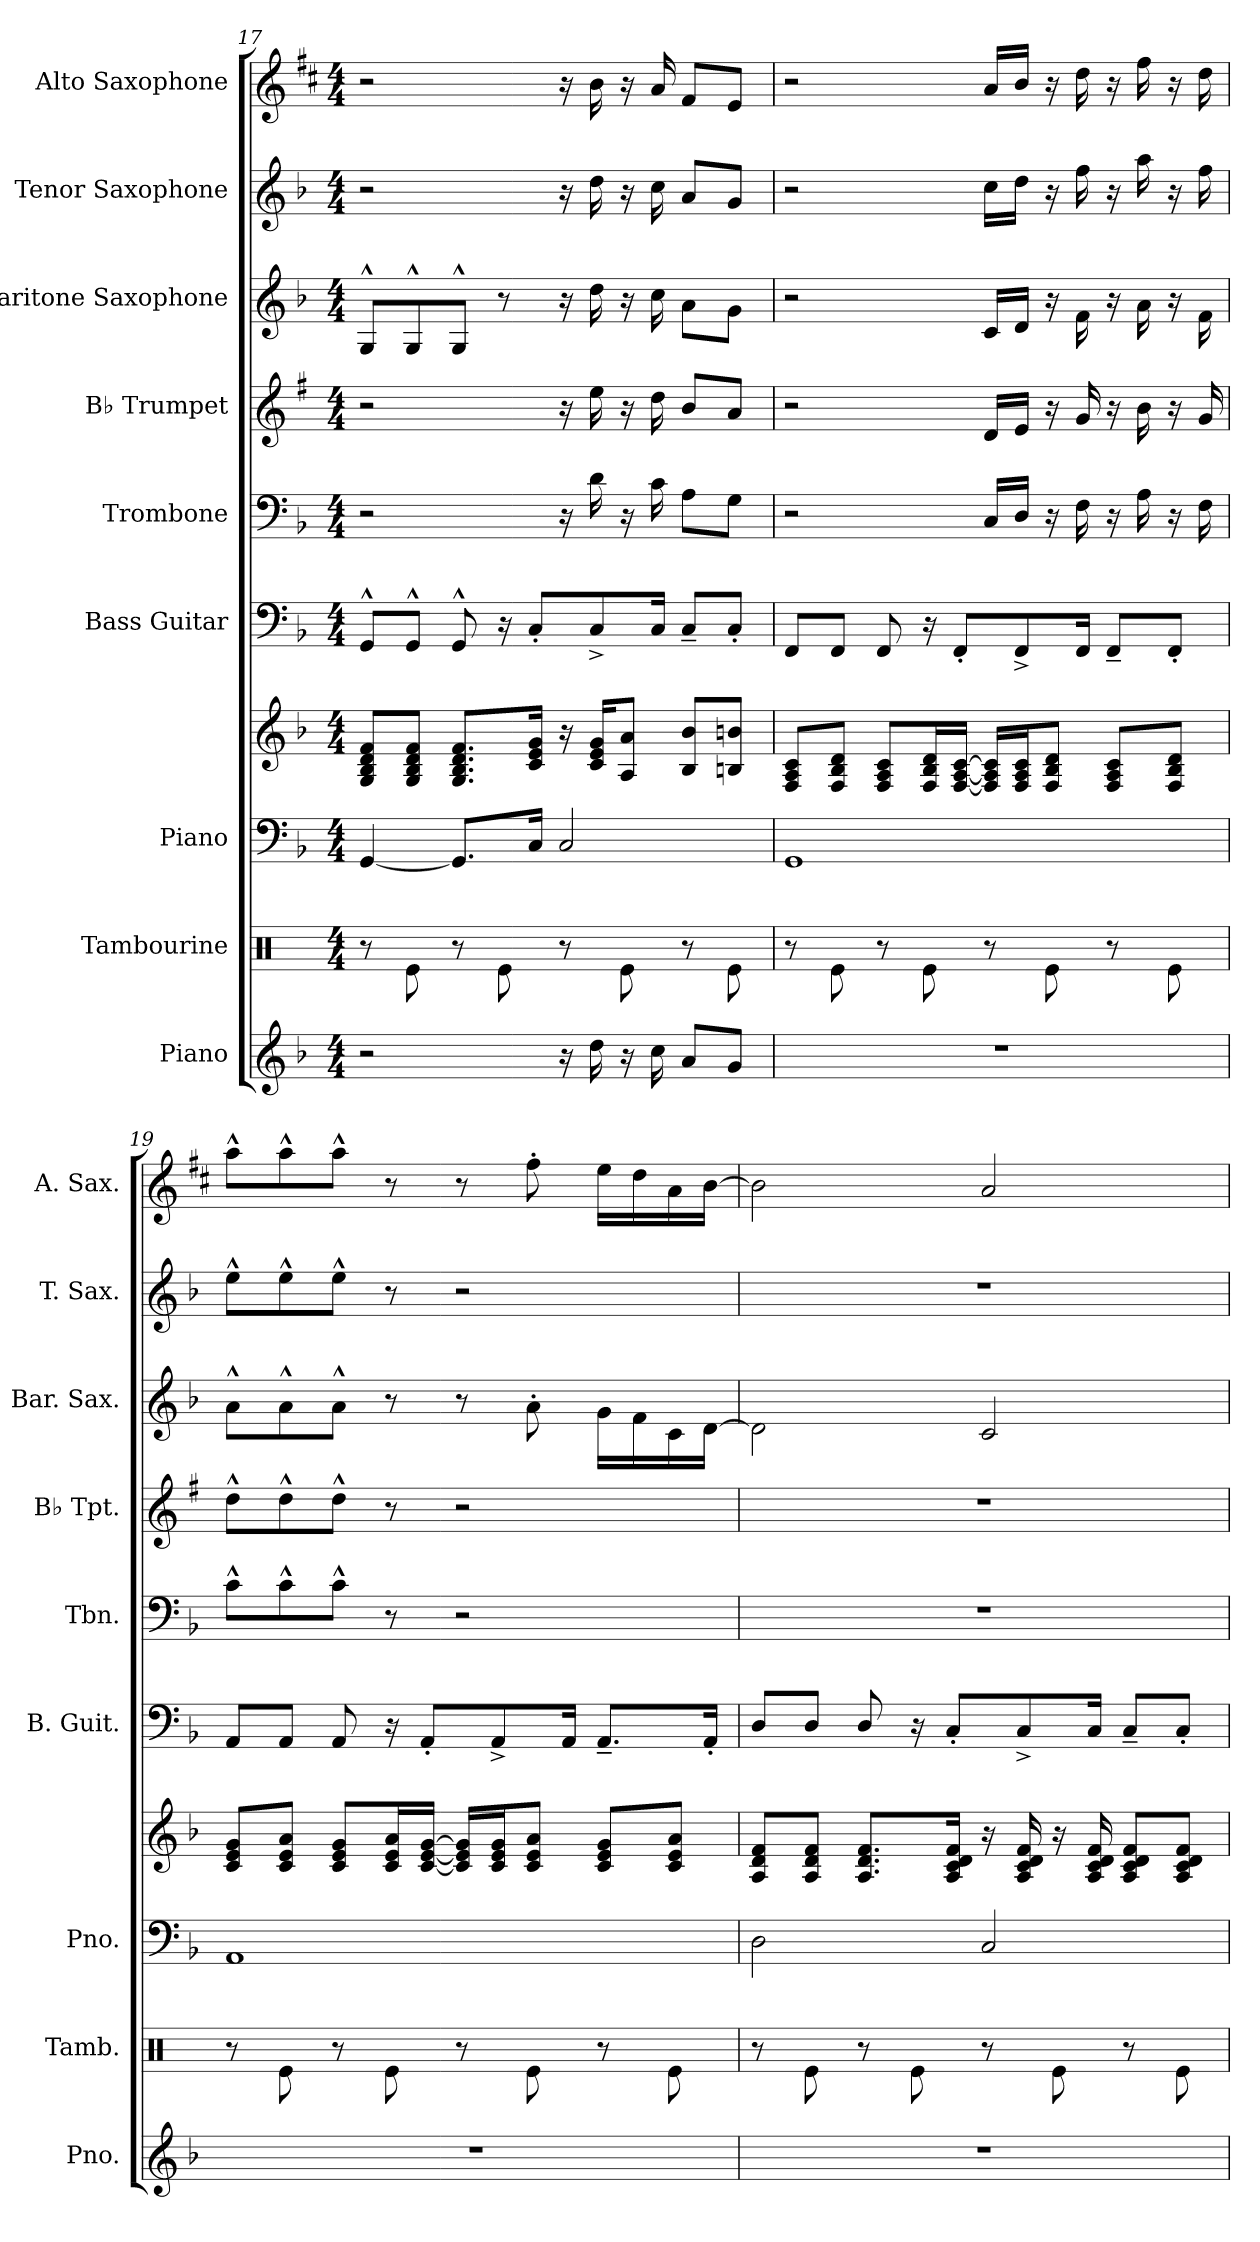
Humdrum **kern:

**kern	**kern	**kern	**kern	**kern	**kern	**kern	**kern	**kern	**kern
*part9	*part8	*part7	*part7	*part6	*part5	*part4	*part3	*part2	*part1
*staff10	*staff9	*staff8	*staff7	*staff6	*staff5	*staff4	*staff3	*staff2	*staff1
*I"Piano	*I"Tambourine	*I"Piano	*	*I"Bass Guitar	*I"Trombone	*I"B♭ Trumpet	*I"Baritone Saxophone	*I"Tenor Saxophone	*I"Alto Saxophone
*I'Pno.	*I'Tamb.	*I'Pno.	*	*I'B. Guit.	*I'Tbn.	*I'B♭ Tpt.	*I'Bar. Sax.	*I'T. Sax.	*I'A. Sax.
!!LO:PB:g=z
*clefG2	*clefX	*clefF4	*clefG2	*clefF4	*clefF4	*clefG2	*clefG2	*clefG2	*clefG2
*	*	*	*	*ITrd7c12	*	*ITrd1c2	*ITrd12c21	*ITrd8c14	*ITrd5c9
*k[b-]	*k[]	*k[b-]	*k[b-]	*k[b-]	*k[b-]	*k[b-]	*k[b-]	*k[b-]	*k[b-]
*M4/4	*M4/4	*M4/4	*M4/4	*M4/4	*M4/4	*M4/4	*M4/4	*M4/4	*M4/4
=17	=17	=17	=17	=17	=17	=17	=17	=17	=17
2r	8r	[4GG/	8G/ 8B-/ 8d/ 8f/L	8GGG^^/L	2r	2r	8GG^^/L	2r	2r
.	8Re\	.	8G/ 8B-/ 8d/ 8f/J	8GGG^^/J	.	.	8GG^^/	.	.
.	8r	8.GG/L]	8.G/ 8.B-/ 8.d/ 8.f/L	8GGG^^/	.	.	8GG^^/J	.	.
.	8Re\	.	.	16r	.	.	8r	.	.
.	.	16C/Jk	16c/ 16e/ 16g/Jk	8CC'/L	.	.	.	.	.
16r	8r	2C/	16r	.	16r	16r	16r	16r	16r
16dd\	.	.	16c/ 16e/ 16g/KL	8CC^/	16d\	16dd\	16d\	16d\	16d\
16r	8Re\	.	8A/ 8a/J	.	16r	16r	16r	16r	16r
16cc\	.	.	.	16CC/Jk	16c\	16cc\	16c\	16c\	16c/
8a/L	8r	.	8B-/ 8b-/L	8CC~/L	8A\L	8a/L	8A\L	8A/L	8A/L
8g/J	8Re\	.	8Bn/ 8bn/J	8CC'/J	8G\J	8g/J	8G\J	8G/J	8G/J
=18	=18	=18	=18	=18	=18	=18	=18	=18	=18
1r	8r	1GG	8F/ 8A/ 8c/L	8FFF/L	2r	2r	2r	2r	2r
.	8Re\	.	8F/ 8B-/ 8d/J	8FFF/J	.	.	.	.	.
.	8r	.	8F/ 8A/ 8c/L	8FFF/	.	.	.	.	.
.	8Re\	.	16F/ 16B-/ 16d/L	16r	.	.	.	.	.
.	.	.	[16F/ [16A/ [16c/JJ	8FFF'/L	.	.	.	.	.
.	8r	.	16F/] 16A/] 16c/]LL	.	16C/LL	16c/LL	16C/LL	16c\LL	16c/LL
.	.	.	16F/ 16A/ 16c/J	8FFF^/	16D/JJ	16d/JJ	16D/JJ	16d\JJ	16d/JJ
.	8Re\	.	8F/ 8B-/ 8d/J	.	16r	16r	16r	16r	16r
.	.	.	.	16FFF/Jk	16F\	16f/	16F\	16f\	16f\
.	8r	.	8F/ 8A/ 8c/L	8FFF~/L	16r	16r	16r	16r	16r
.	.	.	.	.	16A\	16a\	16A\	16a\	16a\
.	8Re\	.	8F/ 8B-/ 8d/J	8FFF'/J	16r	16r	16r	16r	16r
.	.	.	.	.	16F\	16f/	16F\	16f\	16f\
!!LO:PB:g=z
=19	=19	=19	=19	=19	=19	=19	=19	=19	=19
1r	8r	1AA	8c/ 8e/ 8g/L	8AAA/L	8c^^\L	8cc^^\L	8A^^\L	8e^^\L	8cc^^\L
.	8Re\	.	8c/ 8e/ 8a/J	8AAA/J	8c^^\	8cc^^\	8A^^\	8e^^\	8cc^^\
.	8r	.	8c/ 8e/ 8g/L	8AAA/	8c^^\J	8cc^^\J	8A^^\J	8e^^\J	8cc^^\J
.	8Re\	.	16c/ 16e/ 16a/L	16r	8r	8r	8r	8r	8r
.	.	.	[16c/ [16e/ [16g/JJ	8AAA'/L	.	.	.	.	.
.	8r	.	16c/] 16e/] 16g/]LL	.	2r	2r	8r	2r	8r
.	.	.	16c/ 16e/ 16g/J	8AAA^/	.	.	.	.	.
.	8Re\	.	8c/ 8e/ 8a/J	.	.	.	8A'\	.	8a'\
.	.	.	.	16AAA/Jk	.	.	.	.	.
.	8r	.	8c/ 8e/ 8g/L	8.AAA~/L	.	.	16G\LL	.	16g\LL
.	.	.	.	.	.	.	16F\	.	16f\
.	8Re\	.	8c/ 8e/ 8a/J	.	.	.	16C\	.	16c\
.	.	.	.	16AAA'/Jk	.	.	[16D\JJ	.	[16d\JJ
=20	=20	=20	=20	=20	=20	=20	=20	=20	=20
1r	8r	2D\	8A/ 8d/ 8f/L	8DD/L	1r	1r	2D\]	1r	2d\]
.	8Re\	.	8A/ 8d/ 8f/J	8DD/J	.	.	.	.	.
.	8r	.	8.A/ 8.d/ 8.f/L	8DD/	.	.	.	.	.
.	8Re\	.	.	16r	.	.	.	.	.
.	.	.	16A/ 16c/ 16d/ 16f/Jk	8CC'/L	.	.	.	.	.
.	8r	2C/	16r	.	.	.	2C/	.	2c/
.	.	.	16A/ 16c/ 16d/ 16f/	8CC^/	.	.	.	.	.
.	8Re\	.	16r	.	.	.	.	.	.
.	.	.	16A/ 16c/ 16d/ 16f/	16CC/Jk	.	.	.	.	.
.	8r	.	8A/ 8c/ 8d/ 8f/L	8CC~/L	.	.	.	.	.
.	8Re\	.	8A/ 8c/ 8d/ 8f/J	8CC'/J	.	.	.	.	.
=	=	=	=	=	=	=	=	=	=
*-	*-	*-	*-	*-	*-	*-	*-	*-	*-
